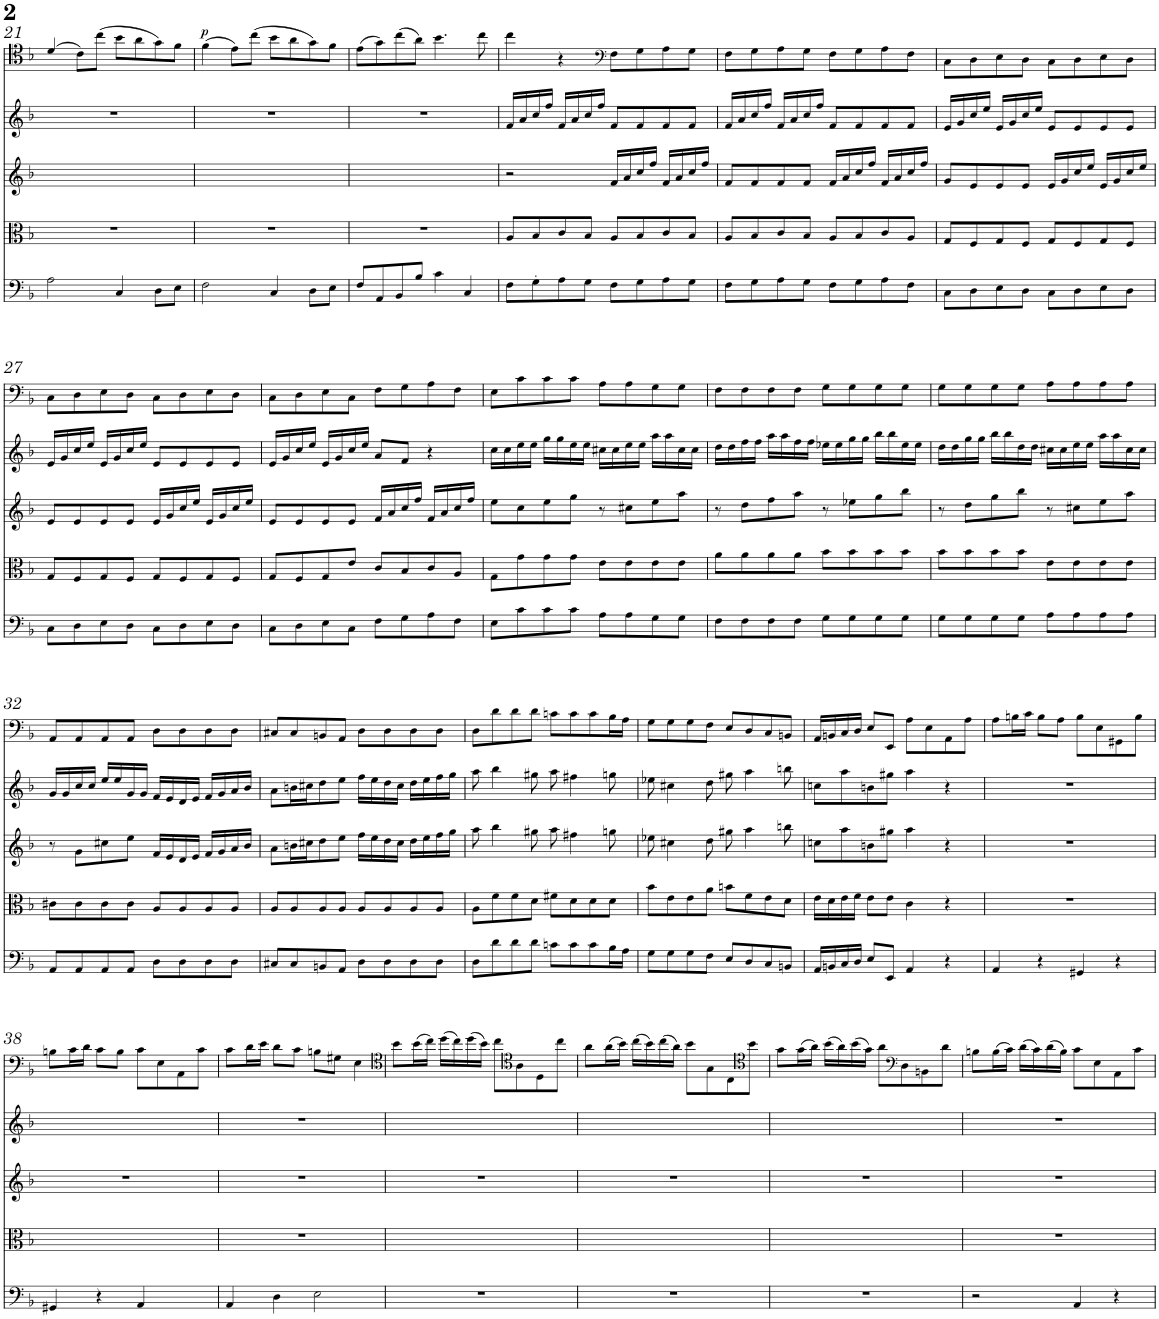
**kern	**kern	**kern	**kern	**kern	**dynam
*part5	*part4	*part3	*part2	*part1	*part1
*staff5	*staff4	*staff3	*staff2	*staff1	*staff1
*I"Voice	*I"Voice	*I"Voice	*I"Voice	*I"Voice	*
*I'V	*I'V	*I'V	*I'V	*I'V	*
!!LO:PB:g=z
*clefF4	*clefC3	*clefG2	*clefG2	*clefC4	*
*k[b-]	*k[b-]	*k[b-]	*k[b-]	*k[b-]	*
*M4/4	*M4/4	*M4/4	*M4/4	*M4/4	*
=21	=21	=21	=21	=21	=21
2A\	1r	1ryy	1r	(>4d/	.
.	.	.	.	8c\L)	.
.	.	.	.	(>8cc\J	.
4C/	.	.	.	8b-\L	.
.	.	.	.	8a\	.
8D\L	.	.	.	8g\)	.
8E\J	.	.	.	8f\J	.
=22	=22	=22	=22	=22	=22
!	!	!	!	!	!LO:DY:a
2F\	1r	1ryy	1r	(>4f\	p
.	.	.	.	8e\L)	.
.	.	.	.	(>8cc\J	.
4C/	.	.	.	8b-\L	.
.	.	.	.	8a\	.
8D\L	.	.	.	8g\)	.
8E\J	.	.	.	8f\J	.
=23	=23	=23	=23	=23	=23
8F/L	1r	1ryy	1r	(>8e\L	.
8AA/	.	.	.	8g\)	.
8BB-/	.	.	.	(>8cc\	.
8B-/J	.	.	.	8a\J)	.
4c\	.	.	.	4.b-\	.
4C/	.	.	.	.	.
.	.	.	.	8cc\	.
=24	=24	=24	=24	=24	=24
8F\L	8A/L	2r	16f/LL	4cc\	.
.	.	.	16a/	.	.
8G'\	8B-/	.	16cc/	.	.
.	.	.	16ff/JJ	.	.
8A\	8c/	.	16f/LL	4r	.
.	.	.	16a/	.	.
8G\J	8B-/J	.	16cc/	.	.
.	.	.	16ff/JJ	.	.
*	*	*	*	*clefF4	*
8F\L	8A/L	16f/LL	8f/L	8F\L	.
.	.	16a/	.	.	.
8G\	8B-/	16cc/	8f/	8G\	.
.	.	16ff/JJ	.	.	.
8A\	8c/	16f/LL	8f/	8A\	.
.	.	16a/	.	.	.
8G\J	8B-/J	16cc/	8f/J	8G\J	.
.	.	16ff/JJ	.	.	.
=25	=25	=25	=25	=25	=25
8F\L	8A/L	8f/L	16f/LL	8F\L	.
.	.	.	16a/	.	.
8G\	8B-/	8f/	16cc/	8G\	.
.	.	.	16ff/JJ	.	.
8A\	8c/	8f/	16f/LL	8A\	.
.	.	.	16a/	.	.
8G\J	8B-/J	8f/J	16cc/	8G\J	.
.	.	.	16ff/JJ	.	.
8F\L	8A/L	16f/LL	8f/L	8F\L	.
.	.	16a/	.	.	.
8G\	8B-/	16cc/	8f/	8G\	.
.	.	16ff/JJ	.	.	.
8A\	8c/	16f/LL	8f/	8A\	.
.	.	16a/	.	.	.
8F\J	8A/J	16cc/	8f/J	8F\J	.
.	.	16ff/JJ	.	.	.
=26	=26	=26	=26	=26	=26
8C\L	8G/L	8g/L	16e/LL	8C\L	.
.	.	.	16g/	.	.
8D\	8F/	8e/	16cc/	8D\	.
.	.	.	16ee/JJ	.	.
8E\	8G/	8e/	16e/LL	8E\	.
.	.	.	16g/	.	.
8D\J	8F/J	8e/J	16cc/	8D\J	.
.	.	.	16ee/JJ	.	.
8C\L	8G/L	16e/LL	8e/L	8C\L	.
.	.	16g/	.	.	.
8D\	8F/	16cc/	8e/	8D\	.
.	.	16ee/JJ	.	.	.
8E\	8G/	16e/LL	8e/	8E\	.
.	.	16g/	.	.	.
8D\J	8F/J	16cc/	8e/J	8D\J	.
.	.	16ee/JJ	.	.	.
!!LO:LB:g=z
=27	=27	=27	=27	=27	=27
8C\L	8G/L	8e/L	16e/LL	8C\L	.
.	.	.	16g/	.	.
8D\	8F/	8e/	16cc/	8D\	.
.	.	.	16ee/JJ	.	.
8E\	8G/	8e/	16e/LL	8E\	.
.	.	.	16g/	.	.
8D\J	8F/J	8e/J	16cc/	8D\J	.
.	.	.	16ee/JJ	.	.
8C\L	8G/L	16e/LL	8e/L	8C\L	.
.	.	16g/	.	.	.
8D\	8F/	16cc/	8e/	8D\	.
.	.	16ee/JJ	.	.	.
8E\	8G/	16e/LL	8e/	8E\	.
.	.	16g/	.	.	.
8D\J	8F/J	16cc/	8e/J	8D\J	.
.	.	16ee/JJ	.	.	.
=28	=28	=28	=28	=28	=28
8C\L	8G/L	8e/L	16e/LL	8C\L	.
.	.	.	16g/	.	.
8D\	8F/	8e/	16cc/	8D\	.
.	.	.	16ee/JJ	.	.
8E\	8G/	8e/	16e/LL	8E\	.
.	.	.	16g/	.	.
8C\J	8e/J	8e/J	16cc/	8C\J	.
.	.	.	16ee/JJ	.	.
8F\L	8c/L	16f/LL	8a/L	8F\L	.
.	.	16a/	.	.	.
8G\	8B-/	16cc/	8f/J	8G\	.
.	.	16ff/JJ	.	.	.
8A\	8c/	16f/LL	4r	8A\	.
.	.	16a/	.	.	.
8F\J	8A/J	16cc/	.	8F\J	.
.	.	16ff/JJ	.	.	.
=29	=29	=29	=29	=29	=29
8E\L	8G\L	8ee\L	16cc\LL	8E\L	.
.	.	.	16cc\	.	.
8c\	8g\	8cc\	16ee\	8c\	.
.	.	.	16ee\JJ	.	.
8c\	8g\	8ee\	16gg\LL	8c\	.
.	.	.	16gg\	.	.
8c\J	8g\J	8gg\J	16ee\	8c\J	.
.	.	.	16ee\JJ	.	.
8A\L	8e\L	8r	16cc#X\LL	8A\L	.
.	.	.	16cc#\	.	.
8A\	8e\	8cc#X\L	16ee\	8A\	.
.	.	.	16ee\JJ	.	.
8G\	8e\	8ee\	16aa\LL	8G\	.
.	.	.	16aa\	.	.
8G\J	8e\J	8aa\J	16cc#\	8G\J	.
.	.	.	16cc#\JJ	.	.
=30	=30	=30	=30	=30	=30
8F\L	8a\L	8r	16dd\LL	8F\L	.
.	.	.	16dd\	.	.
8F\	8a\	8dd\L	16ff\	8F\	.
.	.	.	16ff\JJ	.	.
8F\	8a\	8ff\	16aa\LL	8F\	.
.	.	.	16aa\	.	.
8F\J	8a\J	8aa\J	16ff\	8F\J	.
.	.	.	16ff\JJ	.	.
8G\L	8b-\L	8r	16ee-X\LL	8G\L	.
.	.	.	16ee-\	.	.
8G\	8b-\	8ee-X\L	16gg\	8G\	.
.	.	.	16gg\JJ	.	.
8G\	8b-\	8gg\	16bb-\LL	8G\	.
.	.	.	16bb-\	.	.
8G\J	8b-\J	8bb-\J	16ee-\	8G\J	.
.	.	.	16ee-\JJ	.	.
=31	=31	=31	=31	=31	=31
8G\L	8b-\L	8r	16dd\LL	8G\L	.
.	.	.	16dd\	.	.
8G\	8b-\	8dd\L	16gg\	8G\	.
.	.	.	16gg\JJ	.	.
8G\	8b-\	8gg\	16bb-\LL	8G\	.
.	.	.	16bb-\	.	.
8G\J	8b-\J	8bb-\J	16dd\	8G\J	.
.	.	.	16dd\JJ	.	.
8A\L	8e\L	8r	16cc#X\LL	8A\L	.
.	.	.	16cc#\	.	.
8A\	8e\	8cc#X\L	16ee\	8A\	.
.	.	.	16ee\JJ	.	.
8A\	8e\	8ee\	16aa\LL	8A\	.
.	.	.	16aa\	.	.
8A\J	8e\J	8aa\J	16cc#\	8A\J	.
.	.	.	16cc#\JJ	.	.
!!LO:LB:g=z
=32	=32	=32	=32	=32	=32
8AA/L	8c#X\L	8r	16g/LL	8AA/L	.
.	.	.	16g/	.	.
8AA/	8c#\	8g\L	16cc/	8AA/	.
.	.	.	16cc/JJ	.	.
8AA/	8c#\	8cc#X\	16ee/LL	8AA/	.
.	.	.	16ee/	.	.
8AA/J	8c#\J	8ee\J	16g/	8AA/J	.
.	.	.	16g/JJ	.	.
8D\L	8A/L	16f/LL	16f/LL	8D\L	.
.	.	16e/	16e/	.	.
8D\	8A/	16d/	16d/	8D\	.
.	.	16e/JJ	16e/JJ	.	.
8D\	8A/	16f/LL	16f/LL	8D\	.
.	.	16g/	16g/	.	.
8D\J	8A/J	16a/	16a/	8D\J	.
.	.	16b-/JJ	16b-/JJ	.	.
=33	=33	=33	=33	=33	=33
8C#X/L	8A/L	8a\L	8a\L	8C#X/L	.
8C#/	8A/	16bn\L	16bn\L	8C#/	.
.	.	16cc#X\J	16cc#X\J	.	.
8BBn/	8A/	8dd\	8dd\	8BBn/	.
8AA/J	8A/J	8ee\J	8ee\J	8AA/J	.
8D\L	8A/L	16ff\LL	16ff\LL	8D\L	.
.	.	16ee\	16ee\	.	.
8D\	8A/	16dd\	16dd\	8D\	.
.	.	16cc#\JJ	16cc#\JJ	.	.
8D\	8A/	16dd\LL	16dd\LL	8D\	.
.	.	16ee\	16ee\	.	.
8D\J	8A/J	16ff\	16ff\	8D\J	.
.	.	16gg\JJ	16gg\JJ	.	.
=34	=34	=34	=34	=34	=34
8D\L	8A\L	8aa\	8aa\	8D\L	.
8d\	8f\	4bb-\	4bb-\	8d\	.
8d\	8f\	.	.	8d\	.
8d\J	8d\J	8gg#X\	8gg#X\	8d\J	.
8cn\L	8f#X\L	8aa\	8aa\	8cn\L	.
8c\	8d\	4ff#X\	4ff#X\	8c\	.
8c\	8d\	.	.	8c\	.
16B-\L	8d\J	8ggn\	8ggn\	16B-\L	.
16A\JJ	.	.	.	16A\JJ	.
=35	=35	=35	=35	=35	=35
8G\L	8b-\L	8ee-X\	8ee-X\	8G\L	.
8G\	8e\	4cc#X\	4cc#X\	8G\	.
8G\	8e\	.	.	8G\	.
8F\J	8a\J	8dd\	8dd\	8F\J	.
8E/L	8bn\L	8gg#X\	8gg#X\	8E/L	.
8D/	8f\	4aa\	4aa\	8D/	.
8C/	8e\	.	.	8C/	.
8BBn/J	8d\J	8bbn\	8bbn\	8BBn/J	.
=36	=36	=36	=36	=36	=36
16AA/LL	16e\LL	8ccn\L	8ccn\L	16AA/LL	.
16BBn/	16d\	.	.	16BBn/	.
16C/	16e\	8aa\	8aa\	16C/	.
16D/JJ	16f\JJ	.	.	16D/JJ	.
8E/L	8e\L	8bn\	8bn\	8E/L	.
8EE/J	8e\J	8gg#X\J	8gg#X\J	8EE/J	.
4AA/	4c\	4aa\	4aa\	8A\L	.
.	.	.	.	8E\	.
4r	4r	4r	4r	8AA\	.
.	.	.	.	8A\J	.
=37	=37	=37	=37	=37	=37
4AA/	1r	1r	1r	8A\L	.
.	.	.	.	16Bn\L	.
.	.	.	.	16c\JJ	.
4r	.	.	.	8B\L	.
.	.	.	.	8A\J	.
4GG#X/	.	.	.	8B\L	.
.	.	.	.	8E\	.
4r	.	.	.	8GG#X\	.
.	.	.	.	8B\J	.
!!LO:LB:g=z
=38	=38	=38	=38	=38	=38
4GG#X/	1ryy	1r	1ryy	8Bn\L	.
.	.	.	.	16c\L	.
.	.	.	.	16d\JJ	.
4r	.	.	.	8c\L	.
.	.	.	.	8B\J	.
4AA/	.	.	.	8c\L	.
.	.	.	.	8E\	.
4ryy	.	.	.	8AA\	.
.	.	.	.	8c\J	.
=39	=39	=39	=39	=39	=39
4AA/	1r	1r	1r	8c\L	.
.	.	.	.	16d\L	.
.	.	.	.	16e\JJ	.
4D\	.	.	.	8d\L	.
.	.	.	.	8c\J	.
2E\	.	.	.	8Bn\L	.
.	.	.	.	8G#X\J	.
.	.	.	.	4E\	.
=40	=40	=40	=40	=40	=40
*	*	*	*	*clefC4	*
1r	1ryy	1r	1ryy	8b-\L	.
.	.	.	.	(>16b-\L	.
.	.	.	.	16cc\JJ)	.
.	.	.	.	(>16dd\LL	.
.	.	.	.	16cc\)	.
.	.	.	.	(>16dd\	.
.	.	.	.	16b-\JJ)	.
.	.	.	.	8cc\L	.
*	*	*	*	*clefC4	*
.	.	.	.	8A\	.
.	.	.	.	8D\	.
.	.	.	.	8cc\J	.
=41	=41	=41	=41	=41	=41
1r	1ryy	1r	1ryy	8a\L	.
.	.	.	.	(>16a\L	.
.	.	.	.	16b-\JJ)	.
.	.	.	.	(>16cc\LL	.
.	.	.	.	16b-\)	.
.	.	.	.	(>16cc\	.
.	.	.	.	16a\JJ)	.
.	.	.	.	8b-\L	.
.	.	.	.	8G\	.
.	.	.	.	8C\	.
*	*	*	*	*clefC4	*
.	.	.	.	8b-\J	.
=42	=42	=42	=42	=42	=42
1r	1ryy	1r	1ryy	8g\L	.
.	.	.	.	(>16g\L	.
.	.	.	.	16a\JJ)	.
.	.	.	.	(>16b-\LL	.
.	.	.	.	16a\)	.
.	.	.	.	(>16b-\	.
.	.	.	.	16g\JJ)	.
.	.	.	.	8a\L	.
*	*	*	*	*clefF4	*
.	.	.	.	8D\	.
.	.	.	.	8BBn\	.
.	.	.	.	8d\J	.
=43	=43	=43	=43	=43	=43
2r	1r	1r	1r	8Bn\L	.
.	.	.	.	(>16B\L	.
.	.	.	.	16c\JJ)	.
.	.	.	.	(>16d\LL	.
.	.	.	.	16c\)	.
.	.	.	.	(>16d\	.
.	.	.	.	16B\JJ)	.
4AA/	.	.	.	8c\L	.
.	.	.	.	8E\	.
4r	.	.	.	8AA\	.
.	.	.	.	8c\J	.
=	=	=	=	=	=
*-	*-	*-	*-	*-	*-
